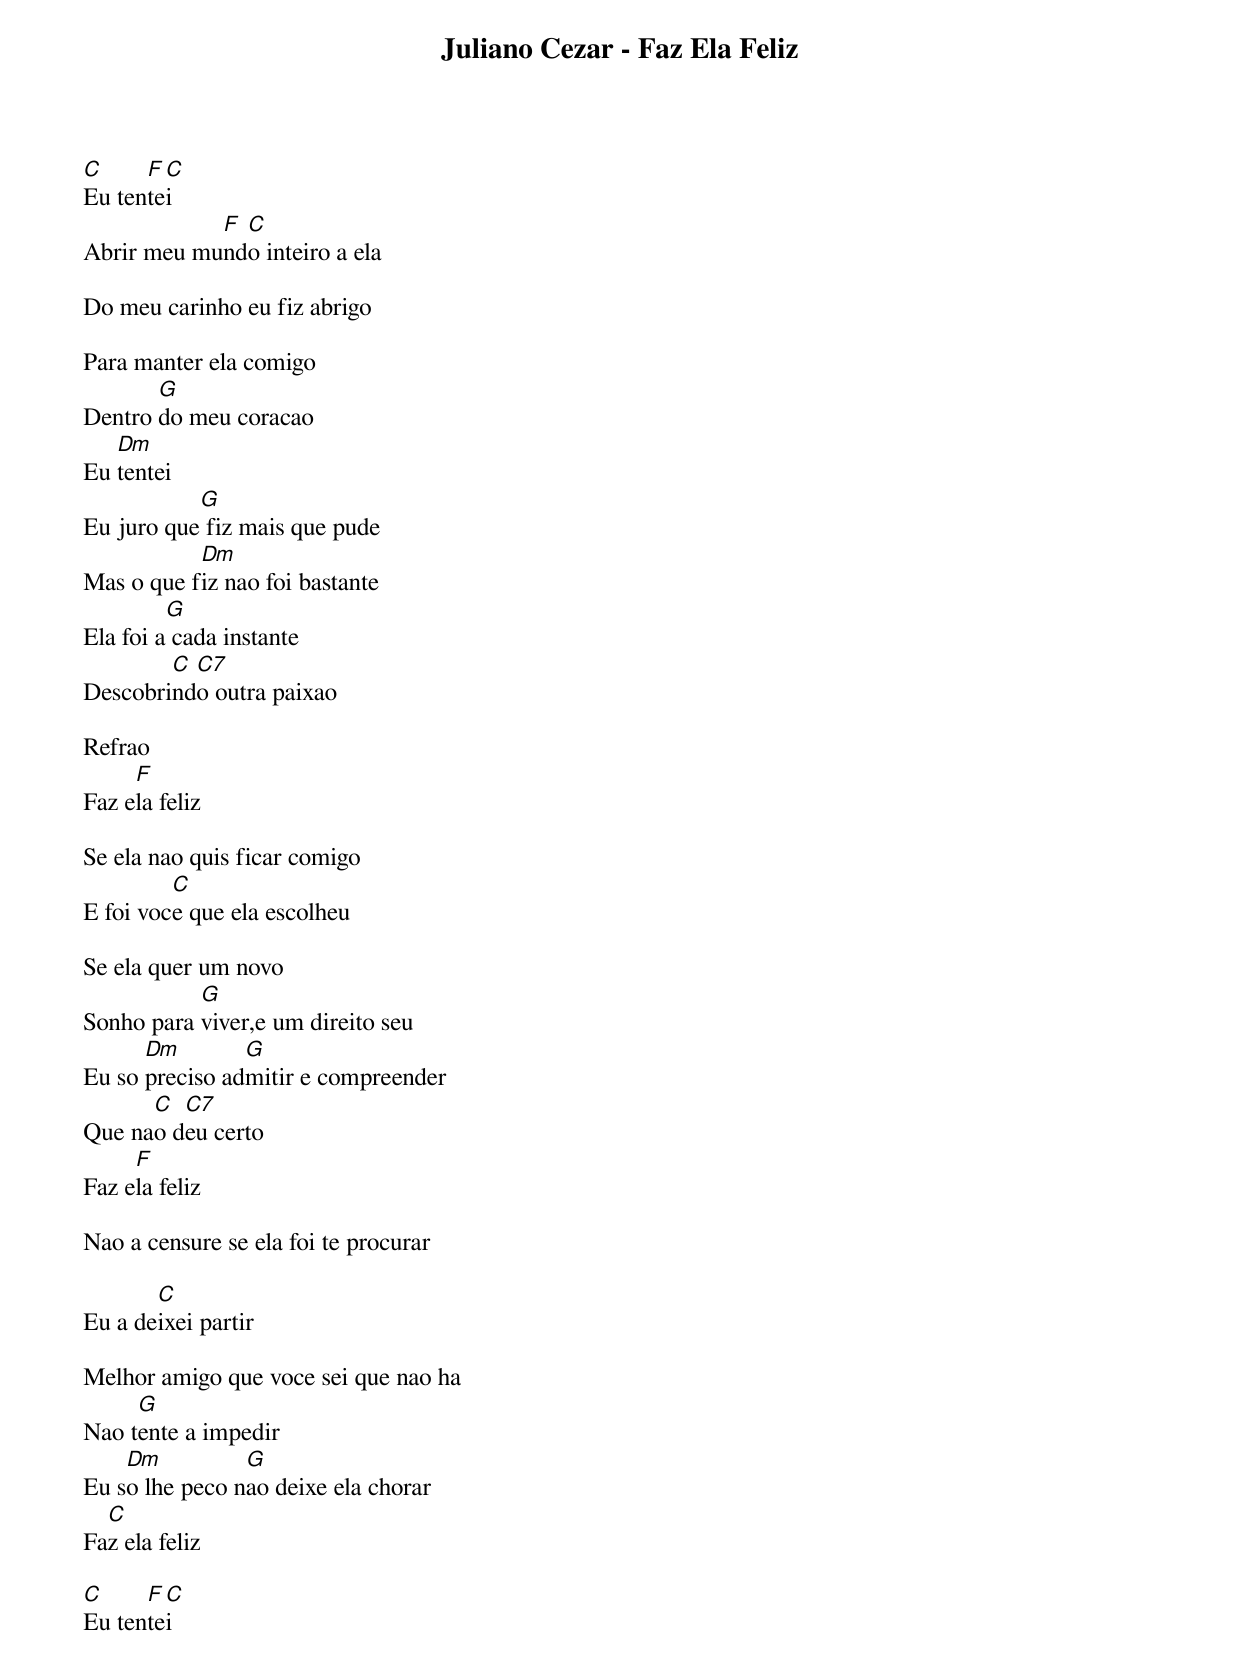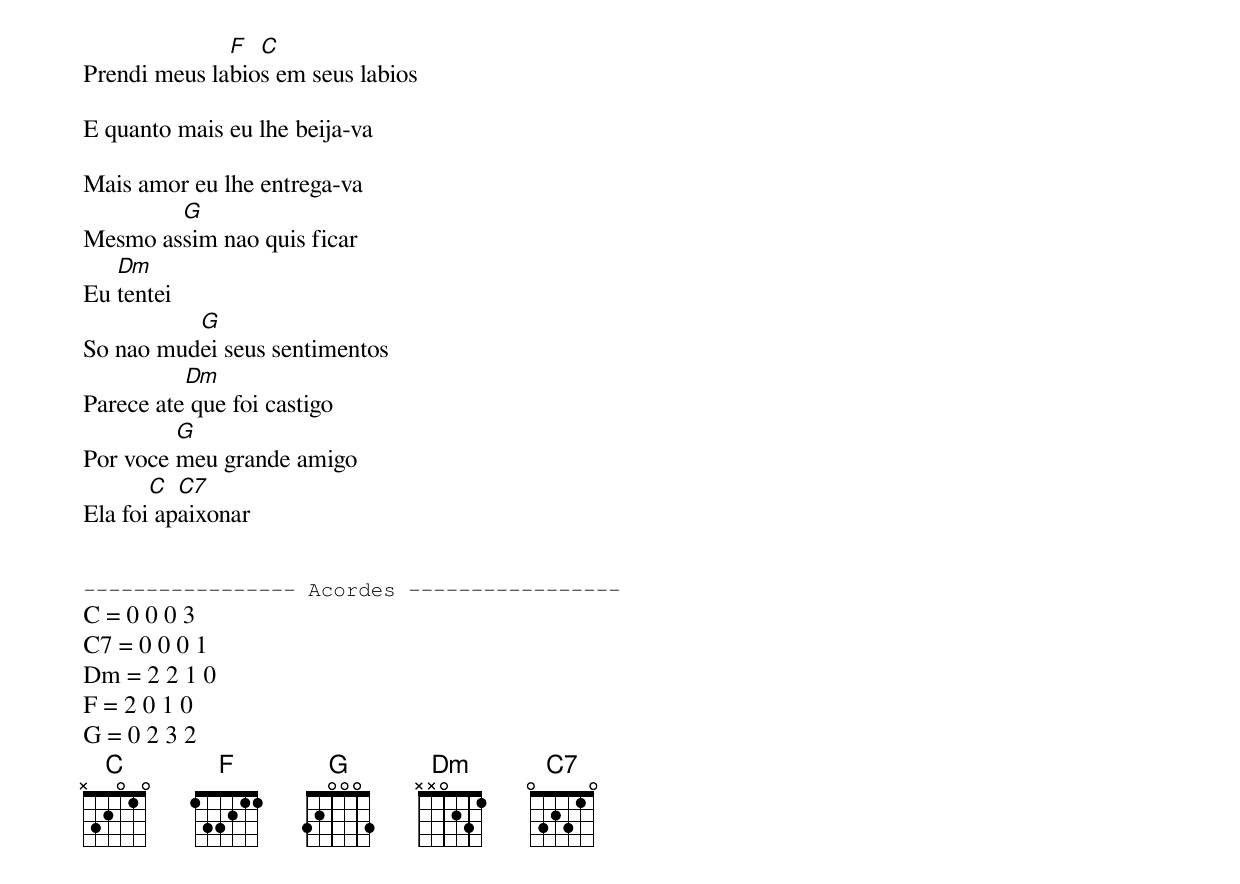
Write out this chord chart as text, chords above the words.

Juliano Cezar - Faz Ela Feliz

C     F C
Eu tentei
            F C
Abrir meu mundo inteiro a ela

Do meu carinho eu fiz abrigo

Para manter ela comigo
       G
Dentro do meu coracao
   Dm
Eu tentei
           G
Eu juro que fiz mais que pude
           Dm
Mas o que fiz nao foi bastante
         G
Ela foi a cada instante
        C C7
Descobrindo outra paixao

Refrao
     F
Faz ela feliz

Se ela nao quis ficar comigo
         C
E foi voce que ela escolheu

Se ela quer um novo
           G
Sonho para viver,e um direito seu
      Dm        G
Eu so preciso admitir e compreender
      C  C7
Que nao deu certo
     F
Faz ela feliz

Nao a censure se ela foi te procurar

       C
Eu a deixei partir

Melhor amigo que voce sei que nao ha
     G
Nao tente a impedir
    Dm          G
Eu so lhe peco nao deixe ela chorar
  C
Faz ela feliz

C     F C
Eu tentei
              F  C
Prendi meus labios em seus labios

E quanto mais eu lhe beija-va

Mais amor eu lhe entrega-va
        G
Mesmo assim nao quis ficar
   Dm
Eu tentei
          G
So nao mudei seus sentimentos
          Dm
Parece ate que foi castigo
         G
Por voce meu grande amigo
       C  C7
Ela foi apaixonar


----------------- Acordes -----------------
C = 0 0 0 3
C7 = 0 0 0 1
Dm = 2 2 1 0
F = 2 0 1 0
G = 0 2 3 2
